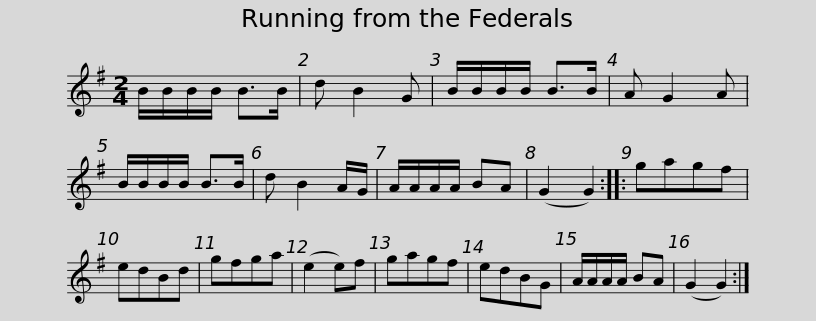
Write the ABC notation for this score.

X:1
L:1/8
M:2/4
I:linebreak $
K:G
V:1 treble
V:1
 B/B/B/B/ B>B | d B2 G | B/B/B/B/ B>B | A G2 A | B/B/B/B/ B>B | %5
 d B2 A/G/ | A/A/A/A/ BA | (G2 G2) :: gagf |$ edBd | %10
 gfga | (e2 e)f | gagf | edBG | A/A/A/A/ BA | %15
 (G2 G2) :| %16
